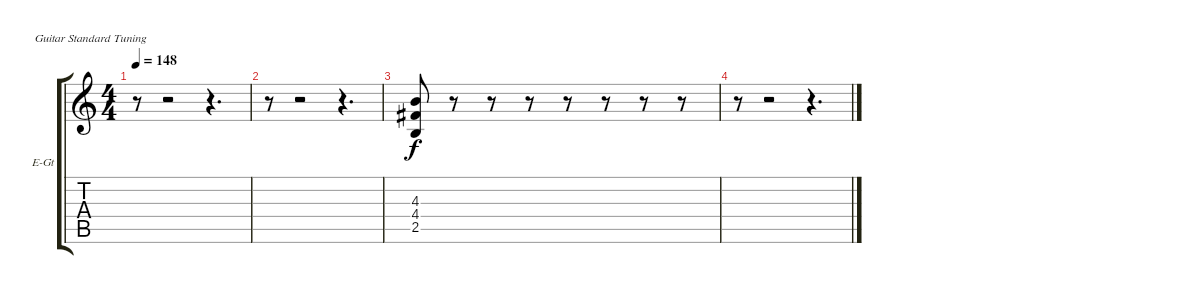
\defaultSystemsLayout 4
\bracketExtendMode groupsimilarinstruments
\firstSystemTrackNameOrientation horizontal
\otherSystemsTrackNameOrientation horizontal
\track ("Electric Guitar" "E-Gt") {instrument distortionguitar}
\staff {score tabs}
\tuning (E4 B3 G3 D3 A2 E2)
\ts (4 4)
\tempo 148
\clef g2
\scale
0.333333
\ks c
r.8{dy f} r.2 r.4{d} |
\scale
0.333333 r.8 r.2 r.4{d} |
(4.3 4.4 2.5).8 r.8 r.8 r.8 r.8 r.8 r.8 r.8 |
r.8 r.2 r.4{d}
